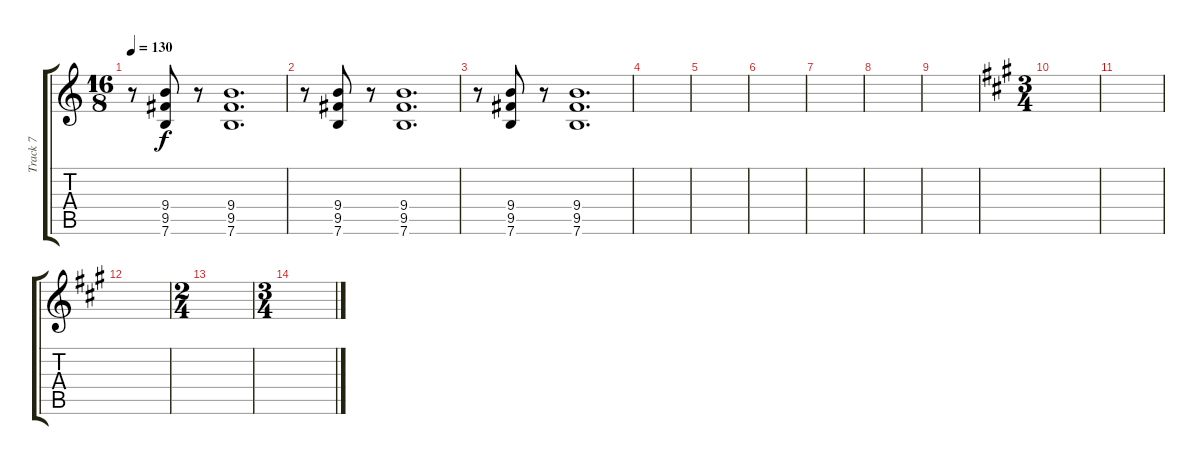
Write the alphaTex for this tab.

\track ("Track 7" "Track 7") {instrument distortionguitar}
\staff {score tabs}
\tuning (E4 B3 G3 D3 A2 E2) {hide}
\ts (16 8)
\tempo 130
\clef g2
\ks c
r.8{dy f} (9.4 9.5 7.6).8 r.8 (9.4 9.5 7.6).1{d} |
r.8 (9.4 9.5 7.6).8 r.8 (9.4 9.5 7.6).1{d} |
r.8 (9.4 9.5 7.6).8 r.8 (9.4 9.5 7.6).1{d} |
|
|
|
|
|
|
\ts (3 4)
\ks a
|
|
|
\ts (2 4)
|
\ts (3 4)
